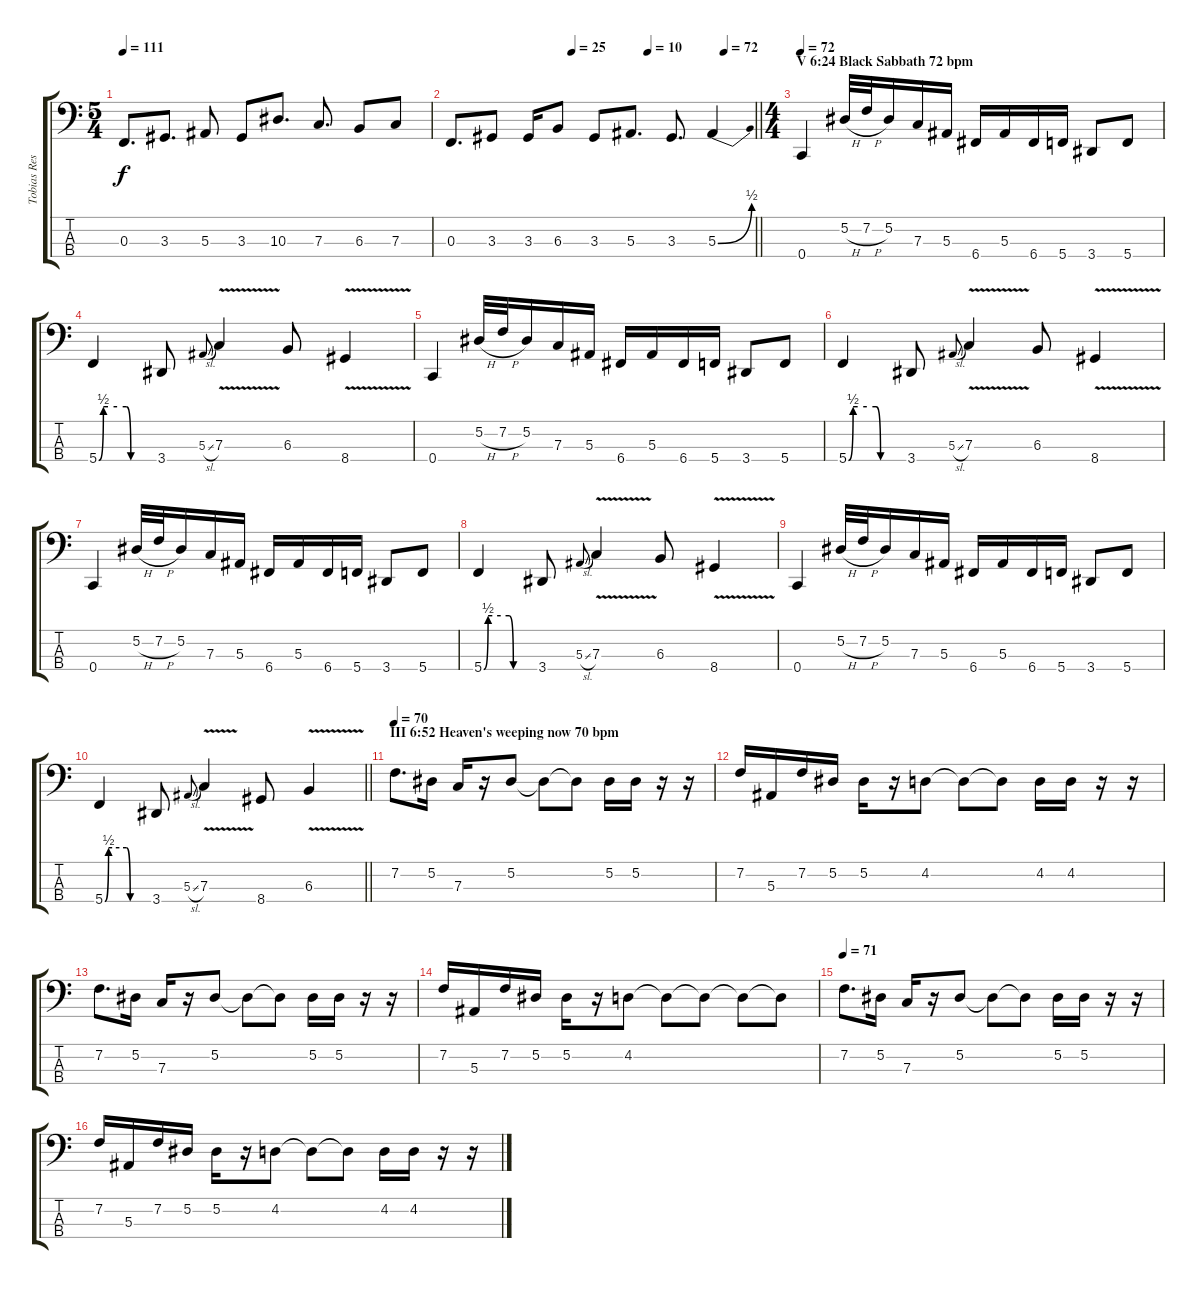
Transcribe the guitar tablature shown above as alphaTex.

\track ("Tobias Resch (Bass Guitar) C Tuning" "Tobias Res") {instrument electricbassfinger}
\staff {score tabs}
\tuning (Eb2 Bb1 F1 C1) {hide}
\ts (5 4)
\tempo 111
\clef f4
\ks c
0.3.8{d dy f} 3.3.8{d} 5.3.8 3.3.8 10.3.8{d} 7.3.8{d} 6.3.8 7.3.8 |
\tempo (25 0.4)
\tempo (10 0.65)
\tempo (72 0.9)
\barLineRight lightlight
0.3.8{d} 3.3.8 3.3.16 6.3.8 3.3.8 5.3.8{d} 3.3.8{d} 5.3{be (bend 0 0 60 2)}.4 |
\ts (4 4)
\section ("" "V 6:24 Black Sabbath 72 bpm")
\tempo 72
0.4.4 5.2{h}.32 7.2{h}.32 5.2.16 7.3.16 5.3.16 6.4.16 5.3.16 6.4.16 5.4.16 3.4.8 5.4.8 |
5.4{be (custom 0 0 5 2 10 2 20 2 30 2 35 0 60 0)}.4 3.4.8 5.3{sl}.8{gr onbeat} 7.3{v}.4 6.3.8 8.4{v}.4 |
0.4.4 5.2{h}.32 7.2{h}.32 5.2.16 7.3.16 5.3.16 6.4.16 5.3.16 6.4.16 5.4.16 3.4.8 5.4.8 |
5.4{be (custom 0 0 5 2 10 2 20 2 30 2 35 0 60 0)}.4 3.4.8 5.3{sl}.8{gr onbeat} 7.3{v}.4 6.3.8 8.4{v}.4 |
0.4.4 5.2{h}.32 7.2{h}.32 5.2.16 7.3.16 5.3.16 6.4.16 5.3.16 6.4.16 5.4.16 3.4.8 5.4.8 |
5.4{be (custom 0 0 5 2 10 2 20 2 30 2 35 0 60 0)}.4 3.4.8 5.3{sl}.8{gr onbeat} 7.3{v}.4 6.3.8 8.4{v}.4 |
0.4.4 5.2{h}.32 7.2{h}.32 5.2.16 7.3.16 5.3.16 6.4.16 5.3.16 6.4.16 5.4.16 3.4.8 5.4.8 |
\barLineRight lightlight
5.4{be (custom 0 0 5 2 10 2 20 2 30 2 35 0 60 0)}.4 3.4.8 5.3{sl}.8{gr onbeat} 7.3{v}.4 8.4.8 6.3{v}.4 |
\section ("" "III 6:52 Heaven's weeping now 70 bpm")
\tempo 70
7.2.8{d} 5.2.16 7.3.16 r.16 5.2.8 5.2{t}.8 5.2{t}.8 5.2.16 5.2.16 r.16 r.16 |
7.2.16 5.3.16 7.2.16 5.2.16 5.2.16 r.16 4.2.8 4.2{t}.8 4.2{t}.8 4.2.16 4.2.16 r.16 r.16 |
7.2.8{d} 5.2.16 7.3.16 r.16 5.2.8 5.2{t}.8 5.2{t}.8 5.2.16 5.2.16 r.16 r.16 |
7.2.16 5.3.16 7.2.16 5.2.16 5.2.16 r.16 4.2.8 4.2{t}.8 4.2{t}.8 4.2{t}.8 4.2{t}.8 |
\tempo 71
7.2.8{d} 5.2.16 7.3.16 r.16 5.2.8 5.2{t}.8 5.2{t}.8 5.2.16 5.2.16 r.16 r.16 |
7.2.16 5.3.16 7.2.16 5.2.16 5.2.16 r.16 4.2.8 4.2{t}.8 4.2{t}.8 4.2.16 4.2.16 r.16 r.16
